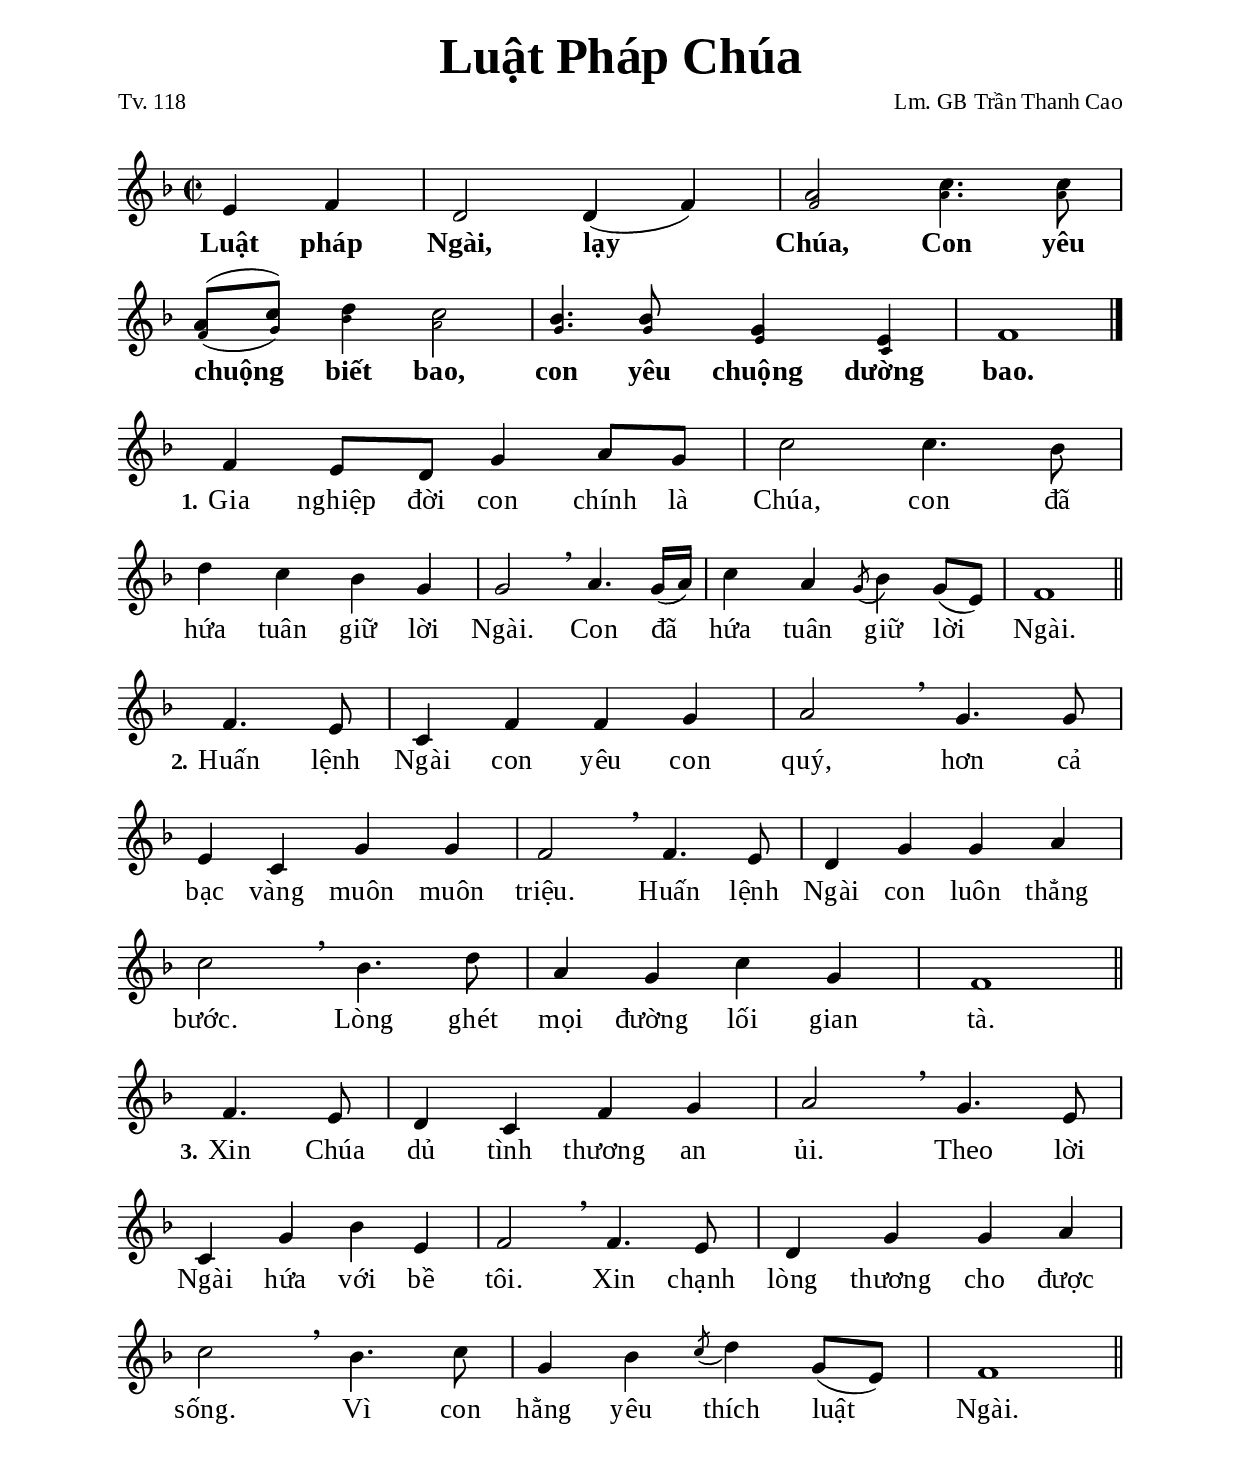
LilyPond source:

% Cài đặt chung
\version "2.22.1"
\include "english.ly"

\header {
  title = \markup { \fontsize #3 "Luật Pháp Chúa" }
  poet = "Tv. 118"
  composer = "Lm. GB Trần Thanh Cao"
  arranger = " "
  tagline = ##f
}

% Nhạc điệp khúc
nhacDiepKhucSop = \relative c' {
  \partial 2 e4 f |
  d2 d4 (f) |
  a2 c4. c8 |
  a _(c) d4 c2 |
  bf4. bf8 g4 e |
  f1 \bar "|."
}

nhacDiepKhucBas = \relative c' {
  \partial 2 e4 f |
  d2 d4 (f) |
  f2 a4. a8 |
  f ^(g) bf4 a2 |
  g4. g8 e4 c
}

% Nhạc phiên khúc
nhacPhienKhucMot = \relative c' {
  f4 e8 d g4 a8 g |
  c2 c4. bf8 |
  d4 c bf g |
  g2 \breathe a4. g16 (a) |
  c4 a \acciaccatura g8 bf4 g8 (e) |
  f1 \bar "||"
}

nhacPhienKhucHai = \relative c' {
  \partial 2 f4. e8 |
  c4 f f g |
  a2 \breathe g4. g8 |
  e4 c g' g |
  f2 \breathe f4. e8 |
  d4 g g a |
  c2 \breathe bf4. d8 |
  a4 g c g |
  f1 \bar "||"
}

nhacPhienKhucBa = \relative c' {
  \partial 2 f4. e8 |
  d4 c f g |
  a2 \breathe g4. e8 |
  c4 g' bf e, |
  f2 \breathe f4. e8 |
  d4 g g a |
  c2 \breathe bf4. c8 |
  g4 bf \acciaccatura c8 d4 g,8 (e) |
  f1 \bar "||"
}

% Lời điệp khúc
loiDiepKhuc = \lyricmode {
  Luật pháp Ngài, lạy Chúa,
  Con yêu chuộng biết bao,
  con yêu chuộng dường bao.
}

% Lời phiên khúc
loiPhienKhucMot = \lyricmode {
  \set stanza = #"1."
  Gia nghiệp đời con chính là Chúa,
  con đã hứa tuân giữ lời Ngài.
  Con đã hứa tuân giữ lời Ngài.
}

loiPhienKhucHai = \lyricmode {
  \set stanza = #"2."
  Huấn lệnh Ngài con yêu con quý,
  hơn cả bạc vàng muôn muôn triệu.
  Huấn lệnh Ngài con luôn thẳng bước.
  Lòng ghét mọi đường lối gian tà.
}

loiPhienKhucBa = \lyricmode {
  \set stanza = #"3."
  Xin Chúa dủ tình thương an ủi.
  Theo lời Ngài hứa với bề tôi.
  Xin chạnh lòng thương cho được sống.
  Vì con hằng yêu thích luật Ngài.
}


% Dàn trang
\paper {
  #(set-paper-size "a4")
  top-margin = 20\mm
  bottom-margin = 10\mm
  left-margin = 20\mm
  right-margin = 20\mm
  indent = #0
  #(define fonts
    (make-pango-font-tree
      "Liberation Serif"
      "Liberation Serif"
      "Liberation Serif"
      (/ 20 20)))
  page-count = #1
  system-system-spacing = #'((basic-distance . 12.5))
  score-system-spacing = #'((basic-distance . 12.5))
}

% Thiết lập tông và nhịp
TongNhip = { \key f \major \time 2/2 }

% Đổi kích thước nốt cho bè phụ
notBePhu =
#(define-music-function (font-size music) (number? ly:music?)
   (for-some-music
     (lambda (m)
       (if (music-is-of-type? m 'rhythmic-event)
           (begin
             (set! (ly:music-property m 'tweaks)
                   (cons `(font-size . ,font-size)
                         (ly:music-property m 'tweaks)))
             #t)
           #f))
     music)
   music)

\score {
  \new ChoirStaff <<
    \new Staff = diepKhuc \with {
        \consists "Merge_rests_engraver"
        %\magnifyStaff #(magstep +1)
        printPartCombineTexts = ##f
      }
      <<
      \new Voice \TongNhip \partCombine 
        \nhacDiepKhucSop
        \notBePhu -3 { \nhacDiepKhucBas }
      \new NullVoice = nhacThamChieu \nhacDiepKhucSop
      \new Lyrics \lyricsto nhacThamChieu \loiDiepKhuc
      >>
  >>
  \layout {
    \override Lyrics.LyricText.font-series = #'bold
    \override Lyrics.LyricText.font-size = #+2
    \override Lyrics.LyricSpace.minimum-distance = #4.0
    \override Score.BarNumber.break-visibility = ##(#f #f #f)
    \override Score.SpacingSpanner.uniform-stretching = ##t
  }
}

\score {
  \new ChoirStaff <<
    \new Staff = phienKhuc \with {
        %\magnifyStaff #(magstep +1)
      }
      <<
      \new Voice = beSop {
        \key f \major \time 2/2 \nhacPhienKhucMot
      }
    >>
    \new Lyrics \lyricsto beSop \loiPhienKhucMot
  >>
  \layout {
    \override Staff.TimeSignature.transparent = ##t
    \override Lyrics.LyricText.font-size = #+2
    \override Lyrics.LyricSpace.minimum-distance = #3.0
    \override Score.BarNumber.break-visibility = ##(#f #f #f)
    \override Score.SpacingSpanner.uniform-stretching = ##t
  } 
}

\score {
  \new ChoirStaff <<
    \new Staff = phienKhuc \with {
        %\magnifyStaff #(magstep +1)
      }
      <<
      \new Voice = beSop {
        \key f \major \time 2/2 \nhacPhienKhucHai
      }
    >>
    \new Lyrics \lyricsto beSop \loiPhienKhucHai
  >>
  \layout {
    \override Staff.TimeSignature.transparent = ##t
    \override Lyrics.LyricText.font-size = #+2
    \override Lyrics.LyricSpace.minimum-distance = #2.3
    \override Score.BarNumber.break-visibility = ##(#f #f #f)
    \override Score.SpacingSpanner.uniform-stretching = ##t
  } 
}

\score {
  \new ChoirStaff <<
    \new Staff = phienKhuc \with {
        %\magnifyStaff #(magstep +1)
      }
      <<
      \new Voice = beSop {
        \key f \major \time 2/2 \nhacPhienKhucBa
      }
    >>
    \new Lyrics \lyricsto beSop \loiPhienKhucBa
  >>
  \layout {
    \override Staff.TimeSignature.transparent = ##t
    \override Lyrics.LyricText.font-size = #+2
    \override Lyrics.LyricSpace.minimum-distance = #3.0
    \override Score.BarNumber.break-visibility = ##(#f #f #f)
    \override Score.SpacingSpanner.uniform-stretching = ##t
  } 
}
